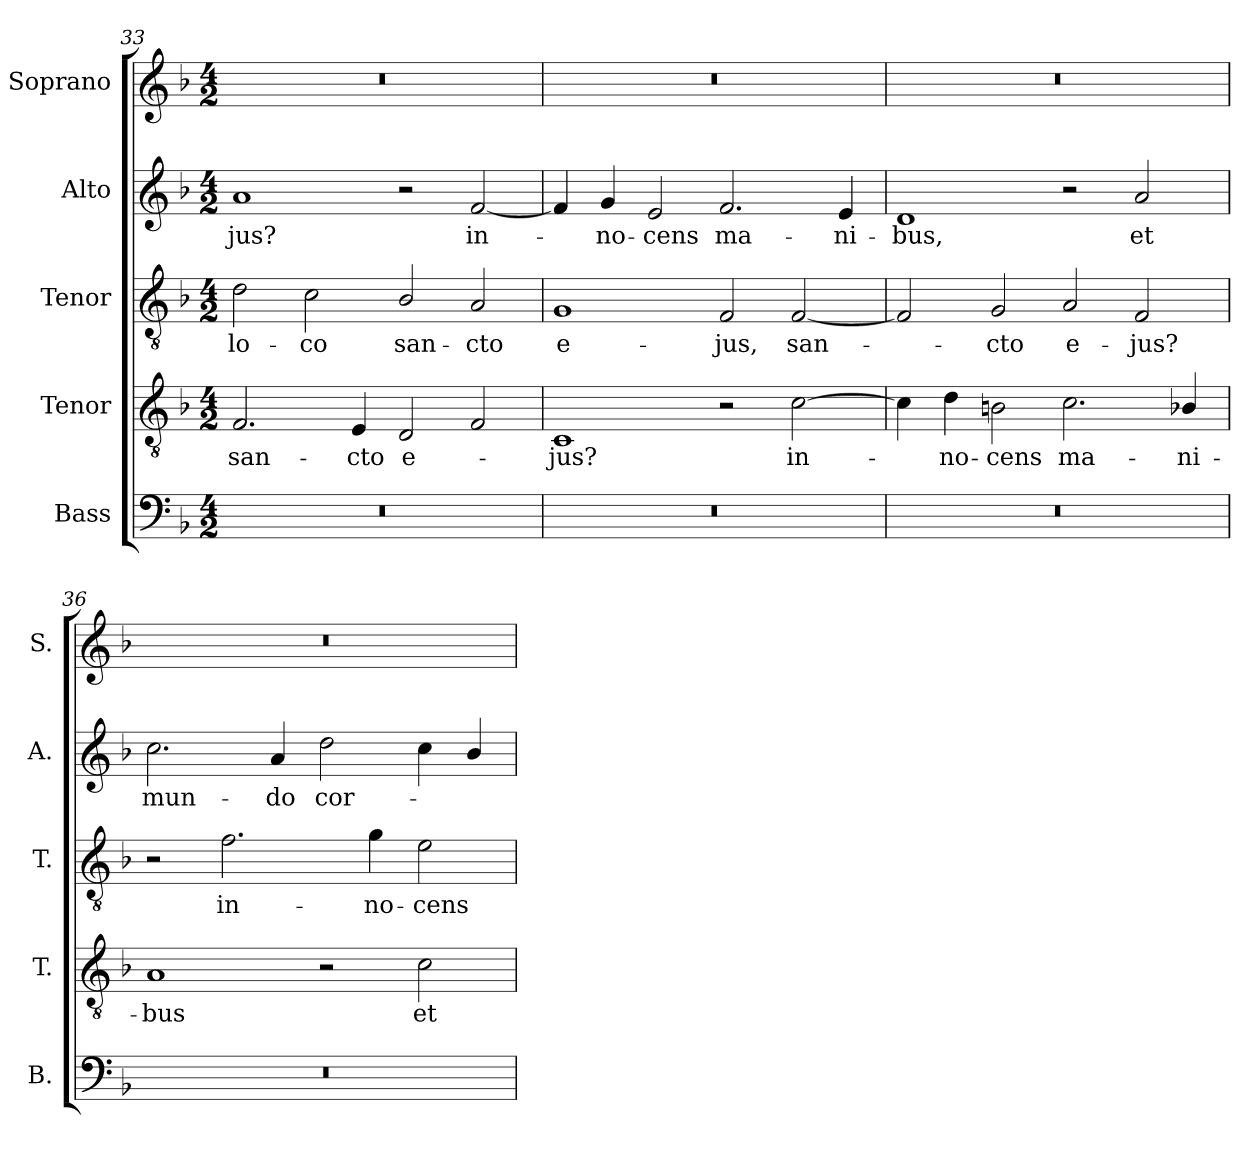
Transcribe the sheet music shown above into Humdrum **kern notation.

**kern	**kern	**text	**kern	**text	**kern	**text	**kern
*part5	*part4	*part4	*part3	*part3	*part2	*part2	*part1
*staff5	*staff4	*staff4	*staff3	*staff3	*staff2	*staff2	*staff1
*I"Bass	*I"Tenor	*	*I"Tenor	*	*I"Alto	*	*I"Soprano
*I'B.	*I'T.	*	*I'T.	*	*I'A.	*	*I'S.
*clefF4	*clefGv2	*	*clefGv2	*	*clefG2	*	*clefG2
*	*ITrd7c12	*	*ITrd7c12	*	*	*	*
*k[b-]	*k[b-]	*	*k[b-]	*	*k[b-]	*	*k[b-]
*F:	*F:	*	*F:	*	*F:	*	*F:
*M4/2	*M4/2	*	*M4/2	*	*M4/2	*	*M4/2
=33	=33	=33	=33	=33	=33	=33	=33
!LO:N:vis=1	!	!	!	!	!	!	!
!	!	!LO:LY:b:color=#000000	!	!	!	!	!
!	!	!	!	!LO:LY:b:color=#000000	!	!	!
!	!	!	!	!	!	!LO:LY:b:color=#000000	!LO:N:vis=1
0r	2.FFi/	san-	2Di\	lo-	1ai	-jus?	0r
!	!	!	!	!LO:LY:b:color=#000000	!	!	!
.	.	.	2Ci\	-co	.	.	.
!	!	!LO:LY:b:color=#000000	!	!	!	!	!
.	4EEi/	-cto	.	.	.	.	.
!	!	!LO:LY:b:color=#000000	!	!	!	!	!
!	!	!	!	!LO:LY:b:color=#000000	!	!	!
.	2DDi/	e-	2BB-i/	san-	2r	.	.
!	!	!	!	!LO:LY:b:color=#000000	!	!	!
!	!	!	!	!	!	!LO:LY:b:color=#000000	!
.	2FFi/	.	2AAi/	-cto	[2fi/	in-	.
=34	=34	=34	=34	=34	=34	=34	=34
!LO:N:vis=1	!	!	!	!	!	!	!
!	!	!LO:LY:b:color=#000000	!	!	!	!	!
!	!	!	!	!LO:LY:b:color=#000000	!	!	!LO:N:vis=1
0r	1CCi	-jus?	1GGi	e-	4fi/]	.	0r
!	!	!	!	!	!	!LO:LY:b:color=#000000	!
.	.	.	.	.	4gi/	-no-	.
!	!	!	!	!	!	!LO:LY:b:color=#000000	!
.	.	.	.	.	2ei/	-cens	.
!	!	!	!	!LO:LY:b:color=#000000	!	!	!
!	!	!	!	!	!	!LO:LY:b:color=#000000	!
.	2r	.	2FFi/	-jus,	2.fi/	ma-	.
!	!	!LO:LY:b:color=#000000	!	!	!	!	!
!	!	!	!	!LO:LY:b:color=#000000	!	!	!
.	[2Ci\	in-	[2FFi/	san-	.	.	.
!	!	!	!	!	!	!LO:LY:b:color=#000000	!
.	.	.	.	.	4ei/	-ni-	.
!!LO:LB:g=z
=35	=35	=35	=35	=35	=35	=35	=35
!LO:N:vis=1	!	!	!	!	!	!	!
!	!	!	!	!	!	!LO:LY:b:color=#000000	!LO:N:vis=1
0r	4Ci\]	.	2FFi/]	.	1di	-bus,	0r
!	!	!LO:LY:b:color=#000000	!	!	!	!	!
.	4Di\	-no-	.	.	.	.	.
!	!	!LO:LY:b:color=#000000	!	!	!	!	!
!	!	!	!	!LO:LY:b:color=#000000	!	!	!
.	2BBni\	-cens	2GGi/	-cto	.	.	.
!	!	!LO:LY:b:color=#000000	!	!	!	!	!
!	!	!	!	!LO:LY:b:color=#000000	!	!	!
.	2.Ci\	ma-	2AAi/	e-	2r	.	.
!	!	!	!	!LO:LY:b:color=#000000	!	!	!
!	!	!	!	!	!	!LO:LY:b:color=#000000	!
.	.	.	2FFi/	-jus?	2ai/	et	.
!	!	!LO:LY:b:color=#000000	!	!	!	!	!
.	4BB-Xi/	-ni-	.	.	.	.	.
=36	=36	=36	=36	=36	=36	=36	=36
!LO:N:vis=1	!	!	!	!	!	!	!
!	!	!LO:LY:b:color=#000000	!	!	!	!	!
!	!	!	!	!	!	!LO:LY:b:color=#000000	!LO:N:vis=1
0r	1AAi	-bus	2r	.	2.cci\	mun-	0r
!	!	!	!	!LO:LY:b:color=#000000	!	!	!
.	.	.	2.Fi\	in-	.	.	.
!	!	!	!	!	!	!LO:LY:b:color=#000000	!
.	.	.	.	.	4ai/	-do	.
!	!	!	!	!	!	!LO:LY:b:color=#000000	!
.	2r	.	.	.	2ddi\	cor-	.
!	!	!	!	!LO:LY:b:color=#000000	!	!	!
.	.	.	4Gi\	-no-	.	.	.
!	!	!LO:LY:b:color=#000000	!	!	!	!	!
!	!	!	!	!LO:LY:b:color=#000000	!	!	!
.	2Ci\	et	2Ei\	-cens	4cci\	.	.
.	.	.	.	.	4b-i/	.	.
=	=	=	=	=	=	=	=
*-	*-	*-	*-	*-	*-	*-	*-
